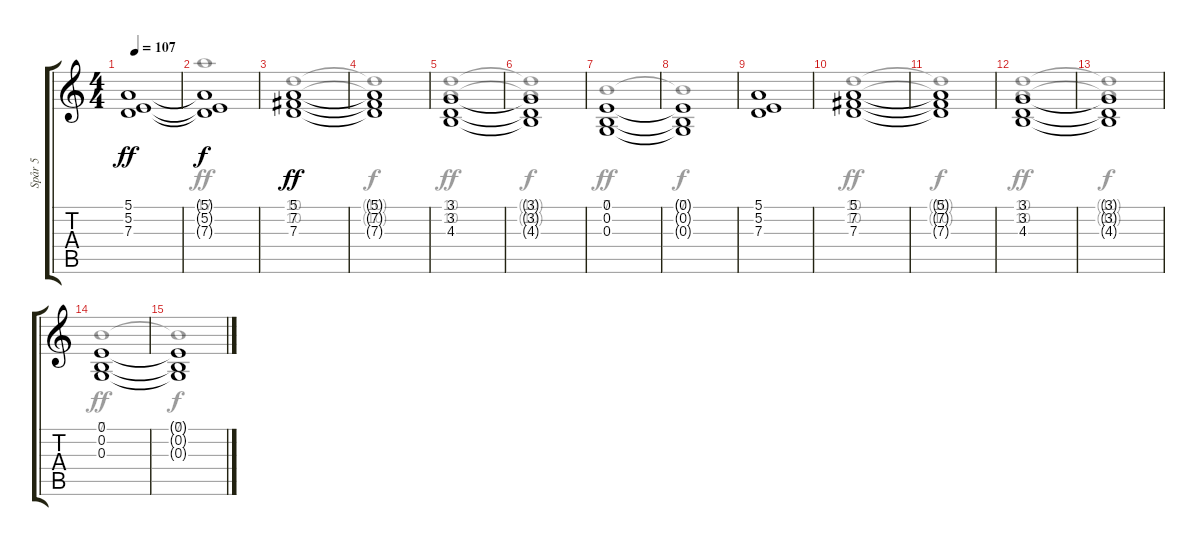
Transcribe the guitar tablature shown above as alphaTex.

\track ("Spår 5" "Spår 5") {instrument fx7echoes}
\staff {score tabs}
\tuning (E4 B3 G3 D3 A2 E2) {hide}
\voice
\ts (4 4)
\tempo 107
\clef g2
\ks c
(5.1 5.2 7.3).1{dy ff} |
(5.1{t} 5.2{t} 7.3{t}).1{dy f} |
(5.1 7.2 7.3).1{dy ff} |
(5.1{t} 7.2{t} 7.3{t}).1 |
(3.1 3.2 4.3).1 |
(3.1{t} 3.2{t} 4.3{t}).1 |
(0.1 0.2 0.3).1 |
(0.1{t} 0.2{t} 0.3{t}).1 |
(5.1 5.2 7.3).1 |
(5.1 7.2 7.3).1 |
(5.1{t} 7.2{t} 7.3{t}).1 |
(3.1 3.2 4.3).1 |
(3.1{t} 3.2{t} 4.3{t}).1 |
(0.1 0.2 0.3).1 |
(0.1{t} 0.2{t} 0.3{t}).1 |
\voice
\clef g2
\ottava regular
\simile none
\ks c
|
17.1.1{dy ff} |
(10.1 10.2).1 |
(10.1{t} 10.2{t}).1{dy f} |
(10.1 10.2).1{dy ff} |
(10.1{t} 10.2{t}).1{dy f} |
7.1.1{dy ff} |
7.1{t}.1{dy f} |
|
(10.1 10.2).1{dy ff} |
(10.1{t} 10.2{t}).1{dy f} |
(10.1 10.2).1{dy ff} |
(10.1{t} 10.2{t}).1{dy f} |
7.1.1{dy ff} |
7.1{t}.1{dy f} |
